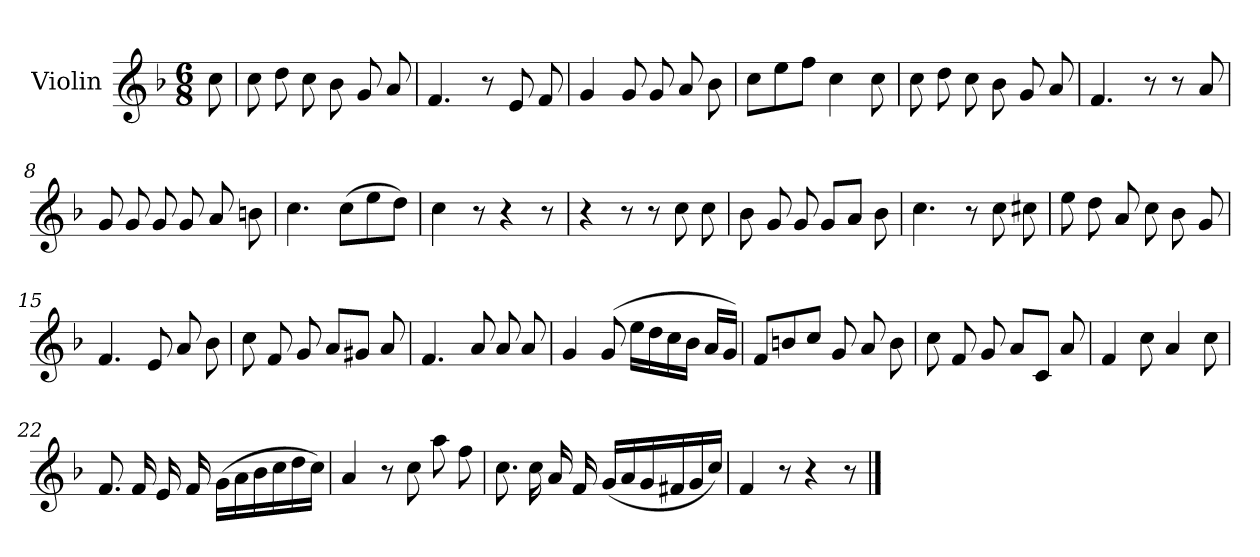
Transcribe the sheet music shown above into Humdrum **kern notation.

**kern	**dynam
*part1	*part1
*staff1	*staff1
*I"Violin	*
*I'Vln.	*
*clefG2	*
*k[b-]	*
*M6/8	*
=1	=1
8cc	Amoroso.
=2	=2
8cc	.
8dd	.
8cc	.
(8b-	.
8g	.
8a	.
=3	=3
(4.f	.
8r	.
8e	.
8f	.
=4	=4
4g	.
8g	.
8g	.
8a	.
8b-	.
=5	=5
8ccL	.
8ee	.
8ffJ	.
4cc	.
8cc	.
=6	=6
8cc	.
8dd	.
8cc	.
(8b-	.
8g	.
8a	.
!!LO:LB:g=z
=7	=7
4.f	.
8r	.
8r	.
8a	.
=8	=8
8g	.
8g	.
8g	.
8g	.
8a	.
8bn	.
=9	=9
4.cc	.
(8ccL	.
8ee	.
8ddJ)	.
=10	=10
4cc	.
8r	.
4r	.
8r	.
=11	=11
4r	.
8r	.
8r	.
8cc	.
8cc	.
=12	=12
8b-	.
8g	.
8g	.
8gL	.
8aJ	.
8b-	.
!!LO:LB:g=z
=13	=13
4.cc	.
8r	.
8cc	.
8cc#X	.
=14	=14
8ee	.
8dd	.
8a	.
8cc	.
8b-	.
8g	.
=15	=15
4.f	.
8e	.
8a	.
8b-	.
=16	=16
8cc	.
8f	.
8g	.
8aL	.
8g#XJ	.
8a	.
=17	=17
4.f	.
8a	.
8a	.
8a	.
!!LO:LB:g=z
=18	=18
4g	.
(8g	.
16eeLL	.
16dd	.
16cc	.
16b-JJ	.
16aLL	.
16gJJ)	.
=19	=19
8fL	.
8bn	.
8ccJ	.
8g	.
8a	.
8b	.
=20	=20
8cc	.
8f	.
8g	.
8aL	.
8cJ	.
8a	.
=21	=21
4f	.
8cc	.
4a	.
8cc	.
=22	=22
8.f	.
16f	.
16e	.
16f	.
(16gLL	.
16a	.
16b-	.
16cc	.
16dd	.
16ccJJ)	.
!!LO:LB:g=z
=23	=23
4a	.
8r	.
8cc	.
8aa	.
8ff	.
=24	=24
8.cc	.
16cc	.
16a	.
16f	.
(16gLL	.
16a	.
16g	.
16f#X	.
16g	.
16ccJJ)	.
=25	=25
4f	.
8r	.
4r	.
8r	.
==	==
*-	*-
